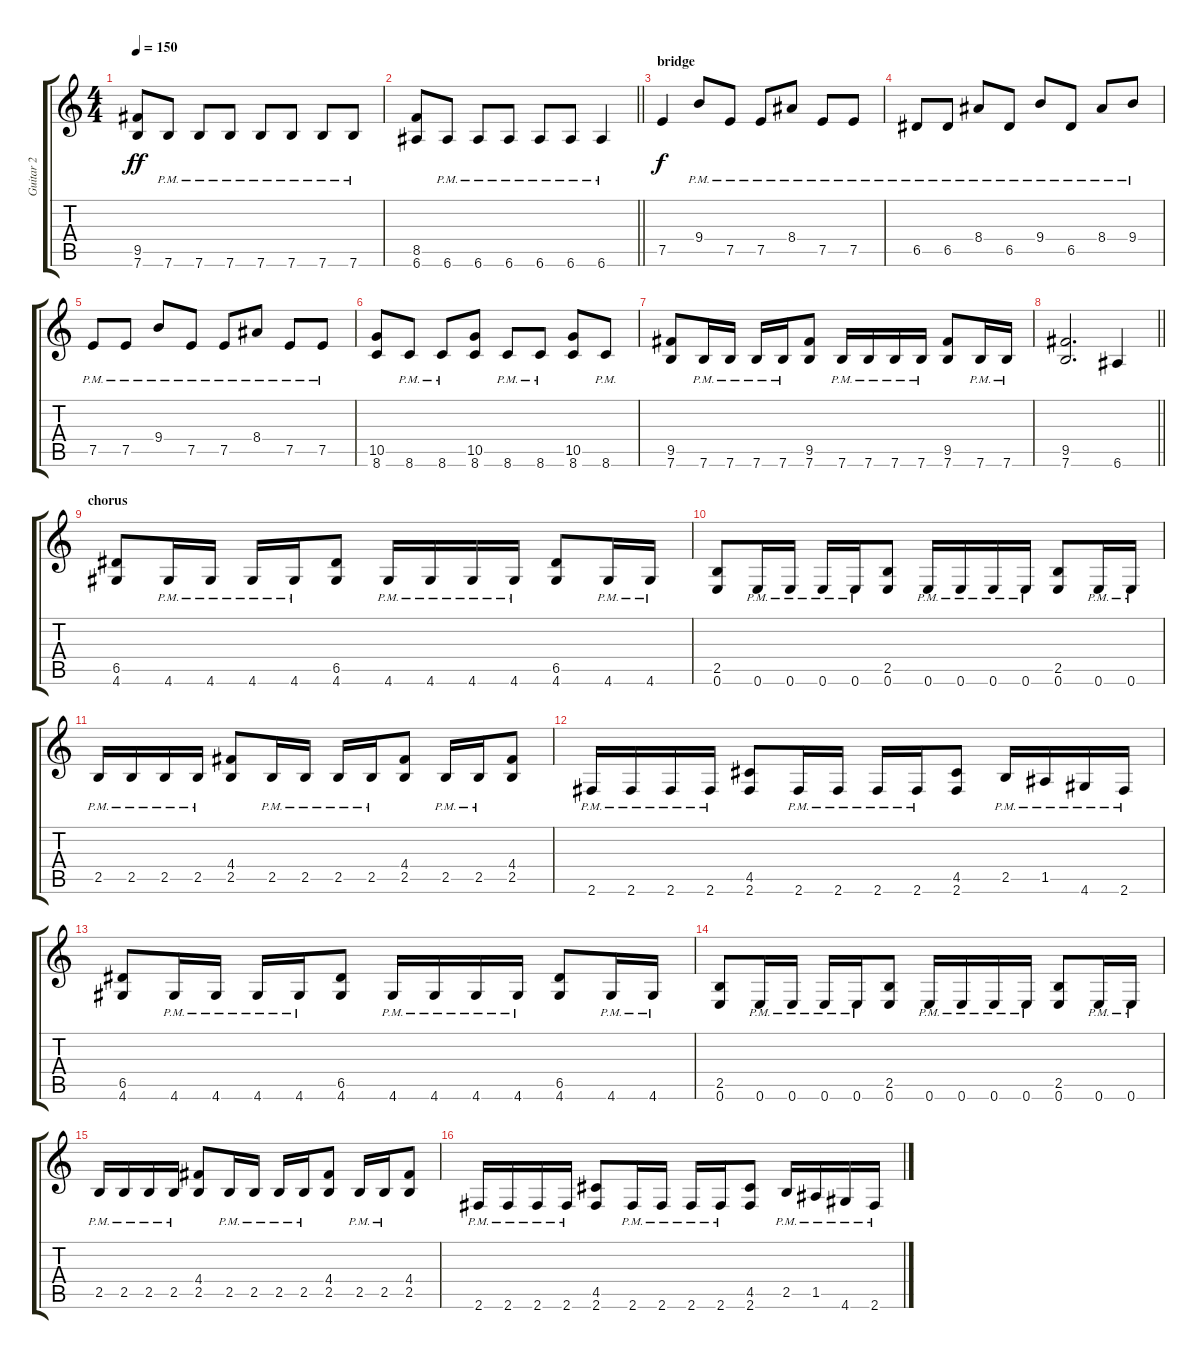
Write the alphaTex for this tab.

\track ("Guitar 2" "Guitar 2") {instrument distortionguitar}
\staff {score tabs}
\tuning (E4 B3 G3 D3 A2 E2) {hide}
\ts (4 4)
\tempo 150
\clef g2
\ks c
(9.5 7.6).8{dy ff} 7.6{pm}.8 7.6{pm}.8 7.6{pm}.8 7.6{pm}.8 7.6{pm}.8 7.6{pm}.8 7.6{pm}.8 |
\barLineRight lightlight
(8.5 6.6).8 6.6{pm}.8 6.6{pm}.8 6.6{pm}.8 6.6{pm}.8 6.6{pm}.8 6.6{pm}.4 |
\section ("" "bridge")
7.5.4{dy f} 9.4{pm}.8 7.5{pm}.8 7.5{pm}.8 8.4{pm}.8 7.5{pm}.8 7.5{pm}.8 |
6.5{pm}.8 6.5{pm}.8 8.4{pm}.8 6.5{pm}.8 9.4{pm}.8 6.5{pm}.8 8.4{pm}.8 9.4{pm}.8 |
7.5{pm}.8 7.5{pm}.8 9.4{pm}.8 7.5{pm}.8 7.5{pm}.8 8.4{pm}.8 7.5{pm}.8 7.5{pm}.8 |
(10.5 8.6).8 8.6{pm}.8 8.6{pm}.8 (10.5 8.6).8 8.6{pm}.8 8.6{pm}.8 (10.5 8.6).8 8.6{pm}.8 |
(9.5 7.6).8 7.6{pm}.16 7.6{pm}.16 7.6{pm}.16 7.6{pm}.16 (9.5 7.6).8 7.6{pm}.16 7.6{pm}.16 7.6{pm}.16 7.6{pm}.16 (9.5 7.6).8 7.6{pm}.16 7.6{pm}.16 |
\barLineRight lightlight
(9.5 7.6).2{d} 6.6.4 |
\section ("" "chorus")
(6.5 4.6).8 4.6{pm}.16 4.6{pm}.16 4.6{pm}.16 4.6{pm}.16 (6.5 4.6).8 4.6{pm}.16 4.6{pm}.16 4.6{pm}.16 4.6{pm}.16 (6.5 4.6).8 4.6{pm}.16 4.6{pm}.16 |
(2.5 0.6).8 0.6{pm}.16 0.6{pm}.16 0.6{pm}.16 0.6{pm}.16 (2.5 0.6).8 0.6{pm}.16 0.6{pm}.16 0.6{pm}.16 0.6{pm}.16 (2.5 0.6).8 0.6{pm}.16 0.6{pm}.16 |
2.5{pm}.16 2.5{pm}.16 2.5{pm}.16 2.5{pm}.16 (4.4 2.5).8 2.5{pm}.16 2.5{pm}.16 2.5{pm}.16 2.5{pm}.16 (4.4 2.5).8 2.5{pm}.16 2.5{pm}.16 (4.4 2.5).8 |
2.6{pm}.16 2.6{pm}.16 2.6{pm}.16 2.6{pm}.16 (4.5 2.6).8 2.6{pm}.16 2.6{pm}.16 2.6{pm}.16 2.6{pm}.16 (4.5 2.6).8 2.5{pm}.16 1.5{pm}.16 4.6{pm}.16 2.6{pm}.16 |
(6.5 4.6).8 4.6{pm}.16 4.6{pm}.16 4.6{pm}.16 4.6{pm}.16 (6.5 4.6).8 4.6{pm}.16 4.6{pm}.16 4.6{pm}.16 4.6{pm}.16 (6.5 4.6).8 4.6{pm}.16 4.6{pm}.16 |
(2.5 0.6).8 0.6{pm}.16 0.6{pm}.16 0.6{pm}.16 0.6{pm}.16 (2.5 0.6).8 0.6{pm}.16 0.6{pm}.16 0.6{pm}.16 0.6{pm}.16 (2.5 0.6).8 0.6{pm}.16 0.6{pm}.16 |
2.5{pm}.16 2.5{pm}.16 2.5{pm}.16 2.5{pm}.16 (4.4 2.5).8 2.5{pm}.16 2.5{pm}.16 2.5{pm}.16 2.5{pm}.16 (4.4 2.5).8 2.5{pm}.16 2.5{pm}.16 (4.4 2.5).8 |
2.6{pm}.16 2.6{pm}.16 2.6{pm}.16 2.6{pm}.16 (4.5 2.6).8 2.6{pm}.16 2.6{pm}.16 2.6{pm}.16 2.6{pm}.16 (4.5 2.6).8 2.5{pm}.16 1.5{pm}.16 4.6{pm}.16 2.6{pm}.16
